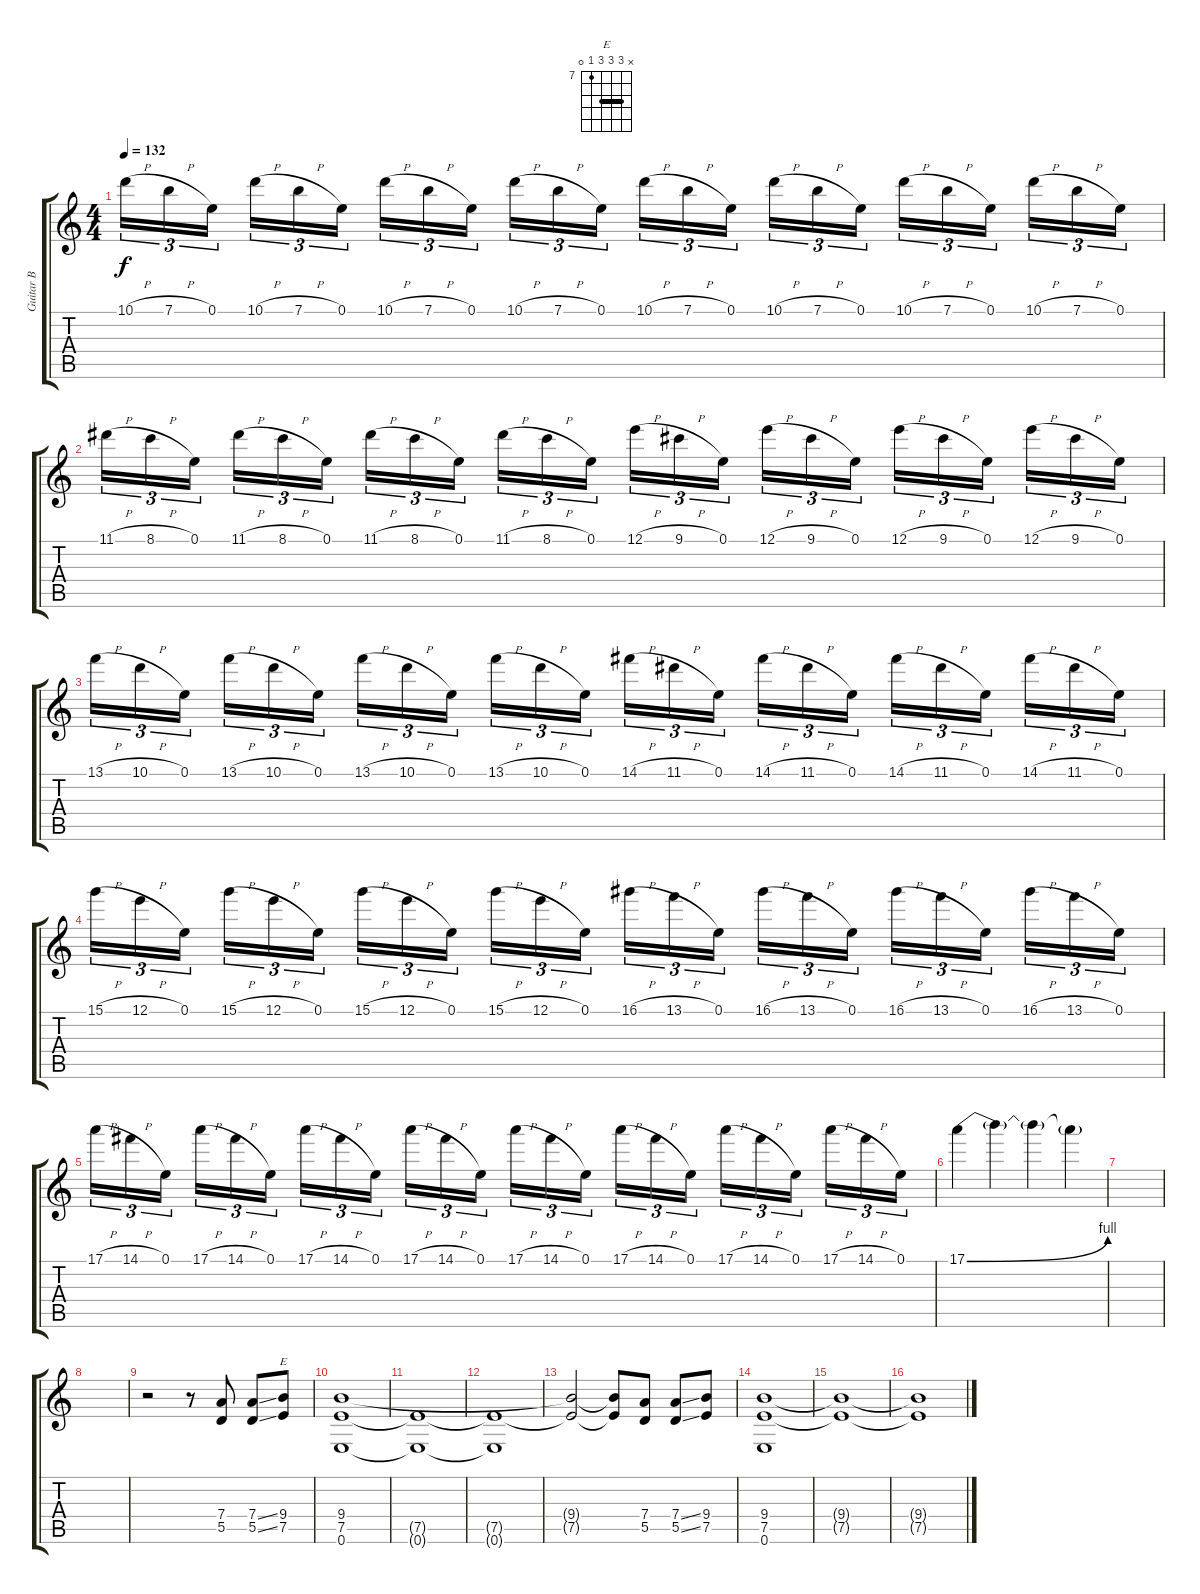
\track ("Guitar B" "Guitar B") {instrument distortionguitar}
\staff {score tabs}
\tuning (E4 B3 G3 D3 A2 E2) {hide}
\chord ("E" x 9 9 9 7 0) {firstfret 7 barre 9}
\ts (4 4)
\tempo 132
\clef g2
\ks c
10.1{h}.16{tu (3 2) dy f} 7.1{h}.16{tu (3 2)} 0.1.16{tu (3 2) beam splitsecondary} 10.1{h}.16{tu (3 2)} 7.1{h}.16{tu (3 2)} 0.1.16{tu (3 2)} 10.1{h}.16{tu (3 2)} 7.1{h}.16{tu (3 2)} 0.1.16{tu (3 2) beam splitsecondary} 10.1{h}.16{tu (3 2)} 7.1{h}.16{tu (3 2)} 0.1.16{tu (3 2)} 10.1{h}.16{tu (3 2)} 7.1{h}.16{tu (3 2)} 0.1.16{tu (3 2) beam splitsecondary} 10.1{h}.16{tu (3 2)} 7.1{h}.16{tu (3 2)} 0.1.16{tu (3 2)} 10.1{h}.16{tu (3 2)} 7.1{h}.16{tu (3 2)} 0.1.16{tu (3 2) beam splitsecondary} 10.1{h}.16{tu (3 2)} 7.1{h}.16{tu (3 2)} 0.1.16{tu (3 2)} |
11.1{h}.16{tu (3 2)} 8.1{h}.16{tu (3 2)} 0.1.16{tu (3 2) beam splitsecondary} 11.1{h}.16{tu (3 2)} 8.1{h}.16{tu (3 2)} 0.1.16{tu (3 2)} 11.1{h}.16{tu (3 2)} 8.1{h}.16{tu (3 2)} 0.1.16{tu (3 2) beam splitsecondary} 11.1{h}.16{tu (3 2)} 8.1{h}.16{tu (3 2)} 0.1.16{tu (3 2)} 12.1{h}.16{tu (3 2)} 9.1{h}.16{tu (3 2)} 0.1.16{tu (3 2) beam splitsecondary} 12.1{h}.16{tu (3 2)} 9.1{h}.16{tu (3 2)} 0.1.16{tu (3 2)} 12.1{h}.16{tu (3 2)} 9.1{h}.16{tu (3 2)} 0.1.16{tu (3 2) beam splitsecondary} 12.1{h}.16{tu (3 2)} 9.1{h}.16{tu (3 2)} 0.1.16{tu (3 2)} |
13.1{h}.16{tu (3 2)} 10.1{h}.16{tu (3 2)} 0.1.16{tu (3 2) beam splitsecondary} 13.1{h}.16{tu (3 2)} 10.1{h}.16{tu (3 2)} 0.1.16{tu (3 2)} 13.1{h}.16{tu (3 2)} 10.1{h}.16{tu (3 2)} 0.1.16{tu (3 2) beam splitsecondary} 13.1{h}.16{tu (3 2)} 10.1{h}.16{tu (3 2)} 0.1.16{tu (3 2)} 14.1{h}.16{tu (3 2)} 11.1{h}.16{tu (3 2)} 0.1.16{tu (3 2) beam splitsecondary} 14.1{h}.16{tu (3 2)} 11.1{h}.16{tu (3 2)} 0.1.16{tu (3 2)} 14.1{h}.16{tu (3 2)} 11.1{h}.16{tu (3 2)} 0.1.16{tu (3 2) beam splitsecondary} 14.1{h}.16{tu (3 2)} 11.1{h}.16{tu (3 2)} 0.1.16{tu (3 2)} |
15.1{h}.16{tu (3 2)} 12.1{h}.16{tu (3 2)} 0.1.16{tu (3 2) beam splitsecondary} 15.1{h}.16{tu (3 2)} 12.1{h}.16{tu (3 2)} 0.1.16{tu (3 2)} 15.1{h}.16{tu (3 2)} 12.1{h}.16{tu (3 2)} 0.1.16{tu (3 2) beam splitsecondary} 15.1{h}.16{tu (3 2)} 12.1{h}.16{tu (3 2)} 0.1.16{tu (3 2)} 16.1{h}.16{tu (3 2)} 13.1{h}.16{tu (3 2)} 0.1.16{tu (3 2) beam splitsecondary} 16.1{h}.16{tu (3 2)} 13.1{h}.16{tu (3 2)} 0.1.16{tu (3 2)} 16.1{h}.16{tu (3 2)} 13.1{h}.16{tu (3 2)} 0.1.16{tu (3 2) beam splitsecondary} 16.1{h}.16{tu (3 2)} 13.1{h}.16{tu (3 2)} 0.1.16{tu (3 2)} |
17.1{h}.16{tu (3 2)} 14.1{h}.16{tu (3 2)} 0.1.16{tu (3 2) beam splitsecondary} 17.1{h}.16{tu (3 2)} 14.1{h}.16{tu (3 2)} 0.1.16{tu (3 2)} 17.1{h}.16{tu (3 2)} 14.1{h}.16{tu (3 2)} 0.1.16{tu (3 2) beam splitsecondary} 17.1{h}.16{tu (3 2)} 14.1{h}.16{tu (3 2)} 0.1.16{tu (3 2)} 17.1{h}.16{tu (3 2)} 14.1{h}.16{tu (3 2)} 0.1.16{tu (3 2) beam splitsecondary} 17.1{h}.16{tu (3 2)} 14.1{h}.16{tu (3 2)} 0.1.16{tu (3 2)} 17.1{h}.16{tu (3 2)} 14.1{h}.16{tu (3 2)} 0.1.16{tu (3 2) beam splitsecondary} 17.1{h}.16{tu (3 2)} 14.1{h}.16{tu (3 2)} 0.1.16{tu (3 2)} |
17.1{be (bend 0 0 60 4)}.4 17.1{t}.4 17.1{t}.4 17.1{t}.4 |
|
|
r.2 r.8 (7.4 5.5).8 (7.4{ss} 5.5{ss}).8 (9.4 7.5).8{ch "E"} |
(9.4 7.5 0.6).1 |
(7.5{t} 0.6{t}).1 |
(7.5{t} 0.6{t}).1 |
(9.4{t} 7.5{t}).2 (9.4{t} 7.5{t}).8 (7.4 5.5).8 (7.4{ss} 5.5{ss}).8 (9.4 7.5).8 |
(9.4 7.5 0.6).1 |
(9.4{t} 7.5{t}).1 |
(9.4{t} 7.5{t}).1
